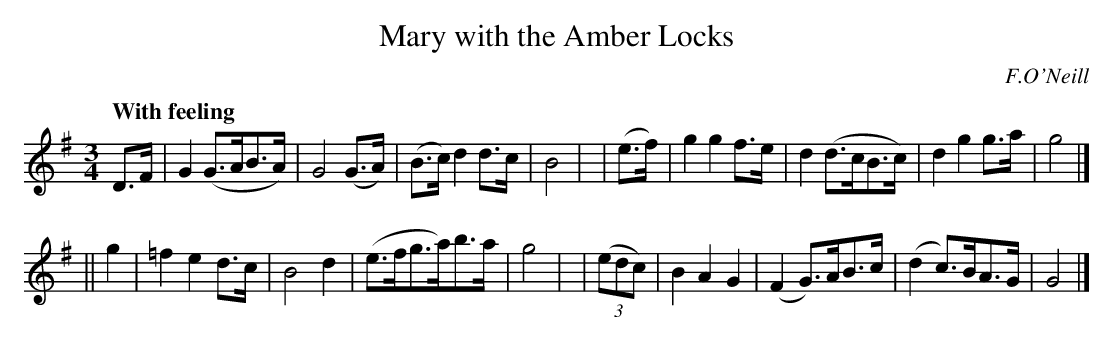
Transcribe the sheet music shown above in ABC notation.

X:1
T: Mary with the Amber Locks
O: F.O'Neill
Q: "With feeling"
M: 3/4
L: 1/8
K: G
   D>F  | G2 (G>AB>A) | G4 (G>A) | (B>c) d2 d>c | B4 |\
| (e>f) | g2 g2 f>e | d2 (d>cB>c) | d2 g2 g>a | g4 |]
|| g2  | =f2 e2 d>c | B4 d2 | (e>fg>a)b>a | g4 |\
| (3(edc) | B2 A2 G2 | (F2 G>)AB>c | (d2 c>)BA>G | G4 |]
